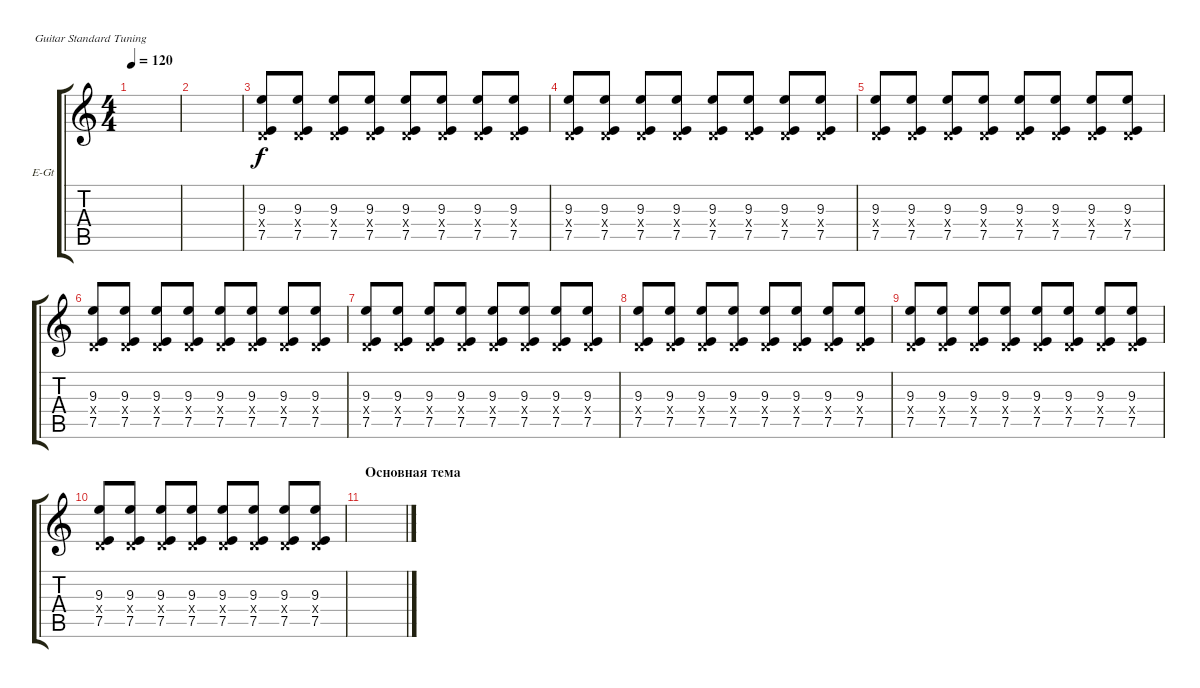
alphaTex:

\defaultSystemsLayout 4
\bracketExtendMode groupsimilarinstruments
\firstSystemTrackNameOrientation horizontal
\otherSystemsTrackNameOrientation horizontal
\track ("Electric Guitar clean backdown" "E-Gt") {instrument overdrivenguitar}
\staff {score tabs}
\tuning (E4 B3 G3 D3 A2 E2)
\ts (4 4)
\tempo 120
\clef g2
\ks c
|
|
(7.5 9.3 0.4{x}).8 (7.5 9.3 0.4{x}).8 (7.5 9.3 0.4{x}).8 (7.5 9.3 0.4{x}).8 (7.5 9.3 0.4{x}).8 (7.5 9.3 0.4{x}).8 (7.5 9.3 0.4{x}).8 (7.5 9.3 0.4{x}).8 |
(7.5 9.3 0.4{x}).8 (7.5 9.3 0.4{x}).8 (7.5 9.3 0.4{x}).8 (7.5 9.3 0.4{x}).8 (7.5 9.3 0.4{x}).8 (7.5 9.3 0.4{x}).8 (7.5 9.3 0.4{x}).8 (7.5 9.3 0.4{x}).8 |
(7.5 9.3 0.4{x}).8 (7.5 9.3 0.4{x}).8 (7.5 9.3 0.4{x}).8 (7.5 9.3 0.4{x}).8 (7.5 9.3 0.4{x}).8 (7.5 9.3 0.4{x}).8 (7.5 9.3 0.4{x}).8 (7.5 9.3 0.4{x}).8 |
(7.5 9.3 0.4{x}).8 (7.5 9.3 0.4{x}).8 (7.5 9.3 0.4{x}).8 (7.5 9.3 0.4{x}).8 (7.5 9.3 0.4{x}).8 (7.5 9.3 0.4{x}).8 (7.5 9.3 0.4{x}).8 (7.5 9.3 0.4{x}).8 |
(7.5 9.3 0.4{x}).8 (7.5 9.3 0.4{x}).8 (7.5 9.3 0.4{x}).8 (7.5 9.3 0.4{x}).8 (7.5 9.3 0.4{x}).8 (7.5 9.3 0.4{x}).8 (7.5 9.3 0.4{x}).8 (7.5 9.3 0.4{x}).8 |
(7.5 9.3 0.4{x}).8 (7.5 9.3 0.4{x}).8 (7.5 9.3 0.4{x}).8 (7.5 9.3 0.4{x}).8 (7.5 9.3 0.4{x}).8 (7.5 9.3 0.4{x}).8 (7.5 9.3 0.4{x}).8 (7.5 9.3 0.4{x}).8 |
(7.5 9.3 0.4{x}).8 (7.5 9.3 0.4{x}).8 (7.5 9.3 0.4{x}).8 (7.5 9.3 0.4{x}).8 (7.5 9.3 0.4{x}).8 (7.5 9.3 0.4{x}).8 (7.5 9.3 0.4{x}).8 (7.5 9.3 0.4{x}).8 |
(7.5 9.3 0.4{x}).8 (7.5 9.3 0.4{x}).8 (7.5 9.3 0.4{x}).8 (7.5 9.3 0.4{x}).8 (7.5 9.3 0.4{x}).8 (7.5 9.3 0.4{x}).8 (7.5 9.3 0.4{x}).8 (7.5 9.3 0.4{x}).8 |
\section ("" "Основная тема")
